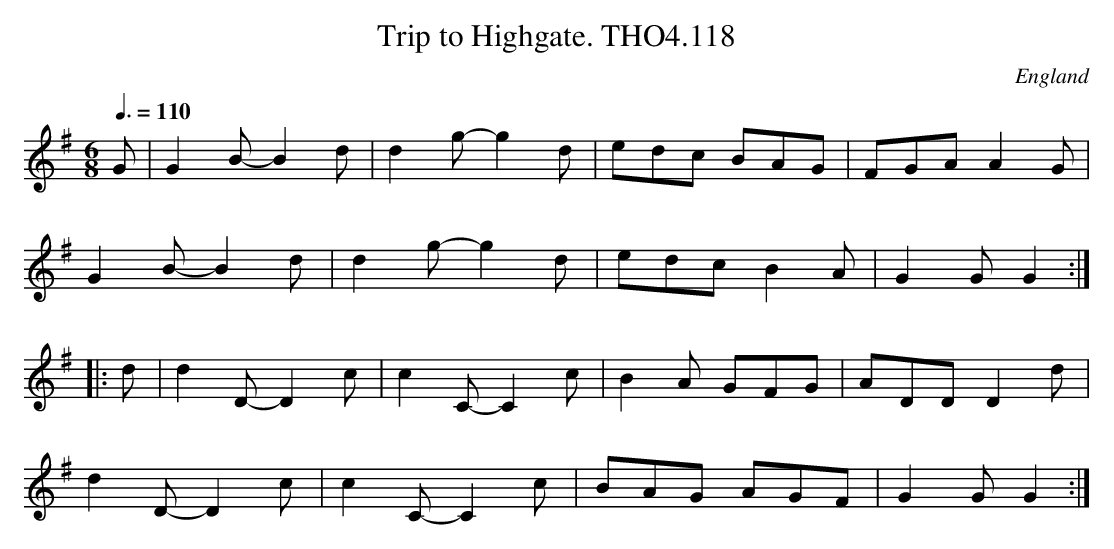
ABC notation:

X:1
T:Trip to Highgate. THO4.118
O:England
M:6/8
L:1/8
Q:3/8=110
K:G major
G|G2 B-B2 d|d2 g-g2 d|edc BAG|FGA A2 G|
G2 B-B2 d|d2 g-g2 d|edc B2 A|G2 G G2:|
|:d|d2 D-D2 c|c2 C-C2 c|B2 A GFG|ADD D2 d|
d2 D-D2 c|c2 C-C2 c|BAG AGF|G2 G G2:|
